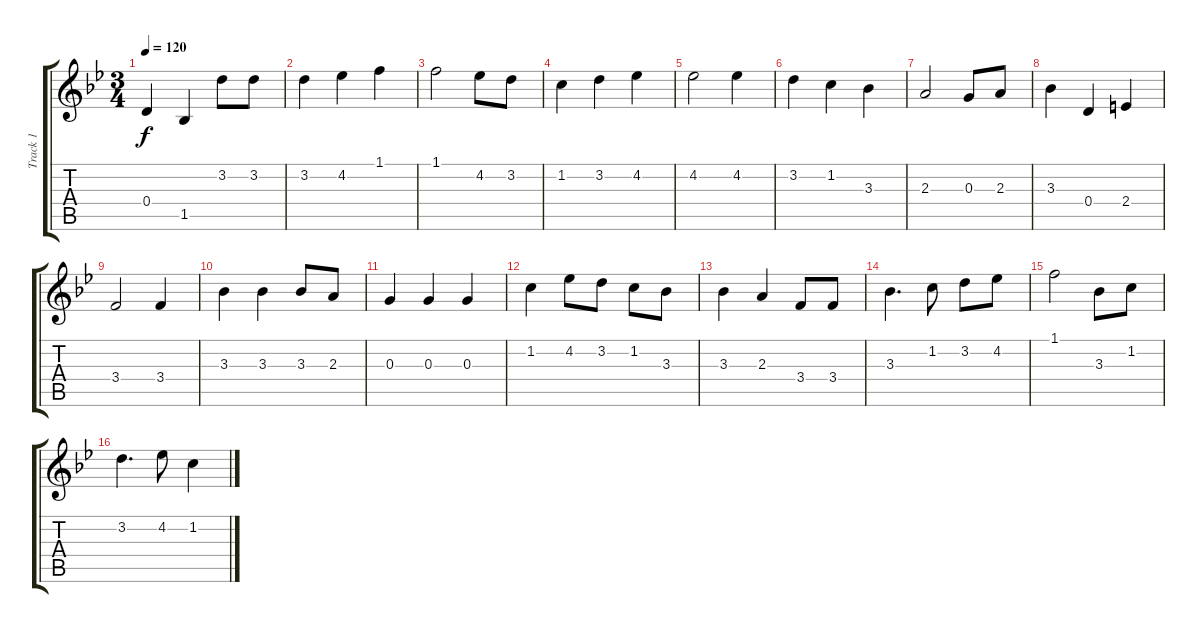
\track ("Track 1" "Track 1") {instrument electricguitarclean}
\staff {score tabs}
\tuning (E4 B3 G3 D3 A2 E2) {hide}
\ts (3 4)
\tempo 120
\clef g2
\ks gminor
0.4.4{dy f} 1.5.4 3.2.8 3.2.8 |
3.2.4 4.2.4 1.1.4 |
1.1.2 4.2.8 3.2.8 |
1.2.4 3.2.4 4.2.4 |
4.2.2 4.2.4 |
3.2.4 1.2.4 3.3.4 |
2.3.2 0.3.8 2.3.8 |
3.3.4 0.4.4 2.4.4 |
3.4.2 3.4.4 |
3.3.4 3.3.4 3.3.8 2.3.8 |
0.3.4 0.3.4 0.3.4 |
1.2.4 4.2.8 3.2.8 1.2.8 3.3.8 |
3.3.4 2.3.4 3.4.8 3.4.8 |
3.3.4{d} 1.2.8{beam split} 3.2.8{beam merge} 4.2.8 |
1.1.2 3.3.8 1.2.8 |
3.2.4{d} 4.2.8 1.2.4
